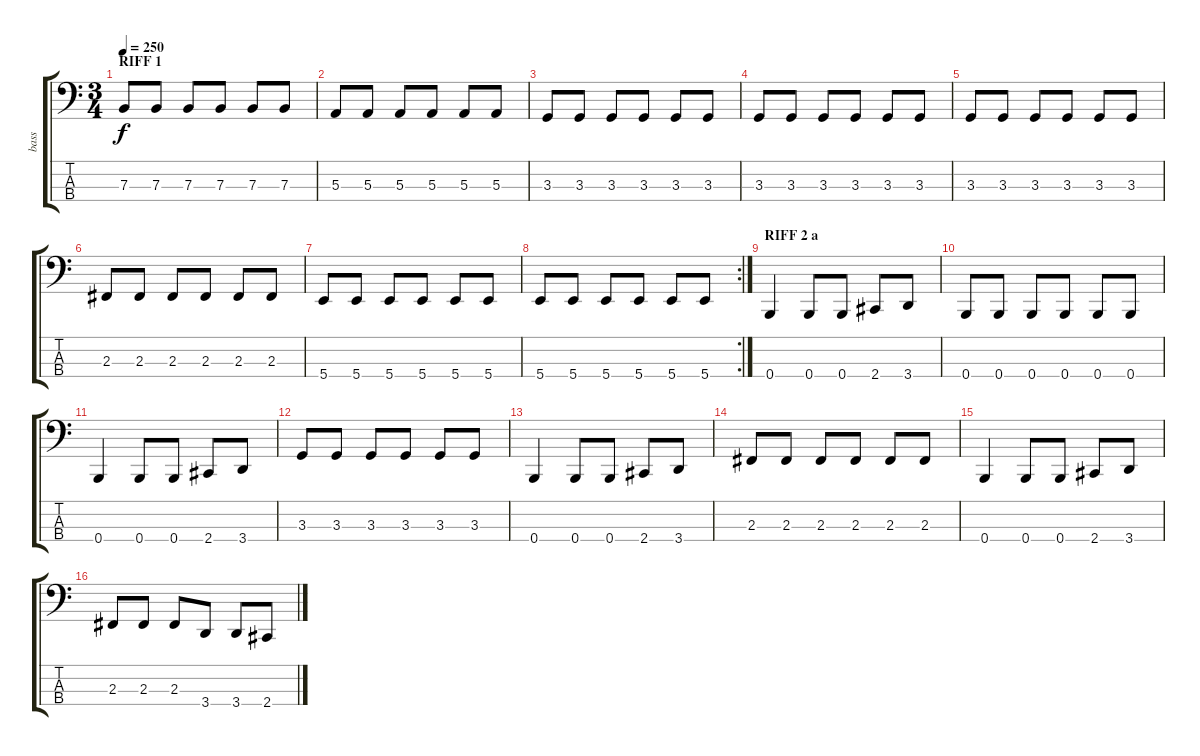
\track ("bass" "bass") {instrument electricbassfinger}
\staff {score tabs}
\tuning (D2 A1 E1 B0) {hide}
\ts (3 4)
\section ("" "RIFF 1")
\tempo 250
\clef f4
\ks c
7.3.8{dy f instrument electricbassfinger} 7.3.8 7.3.8 7.3.8 7.3.8 7.3.8 |
5.3.8 5.3.8 5.3.8 5.3.8 5.3.8 5.3.8 |
3.3.8 3.3.8 3.3.8 3.3.8 3.3.8 3.3.8 |
3.3.8 3.3.8 3.3.8 3.3.8 3.3.8 3.3.8 |
3.3.8 3.3.8 3.3.8 3.3.8 3.3.8 3.3.8 |
2.3.8 2.3.8 2.3.8 2.3.8 2.3.8 2.3.8 |
5.4.8 5.4.8 5.4.8 5.4.8 5.4.8 5.4.8 |
\rc 2
5.4.8 5.4.8 5.4.8 5.4.8 5.4.8 5.4.8 |
\section ("" "RIFF 2 a")
0.4.4 0.4.8 0.4.8 2.4.8 3.4.8 |
0.4.8 0.4.8 0.4.8 0.4.8 0.4.8 0.4.8 |
0.4.4 0.4.8 0.4.8 2.4.8 3.4.8 |
3.3.8 3.3.8 3.3.8 3.3.8 3.3.8 3.3.8 |
0.4.4 0.4.8 0.4.8 2.4.8 3.4.8 |
2.3.8 2.3.8 2.3.8 2.3.8 2.3.8 2.3.8 |
0.4.4 0.4.8 0.4.8 2.4.8 3.4.8 |
2.3.8 2.3.8 2.3.8 3.4.8 3.4.8 2.4.8
